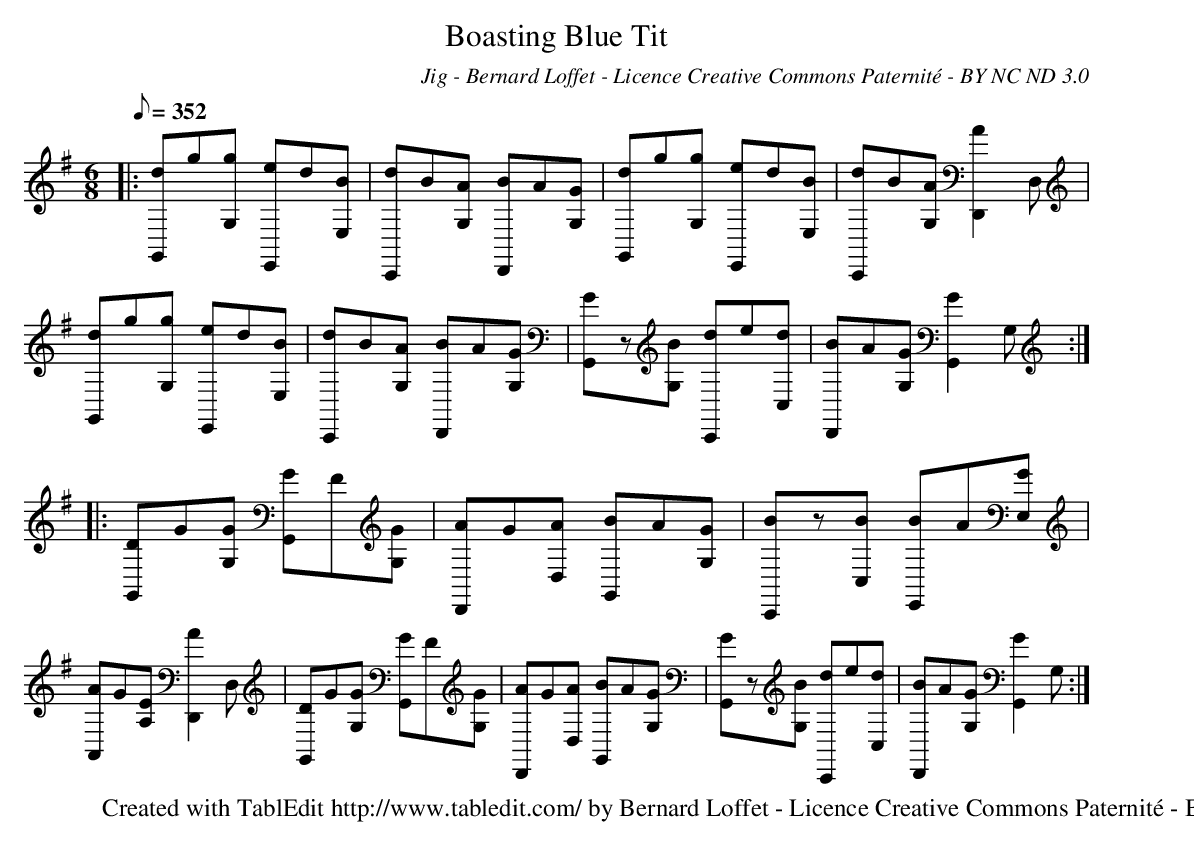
X:1
T:Boasting Blue Tit
C:Jig - Bernard Loffet - Licence Creative Commons Paternité - BY NC ND 3.0
L:1/8
Q:352
M:6/8
K:G
|: [dG,,]g[gG,] [eE,,]d[BE,] | [dC,,]B[AG,] [BD,,]A[GG,] | [dG,,]g[gG,] [eE,,]d[BE,] | [dC,,]B[AG,] [A2D,,2][zD,] | \
 [dG,,]g[gG,] [eE,,]d[BE,] | [dC,,]B[AG,] [BD,,]A[GG,] | [GG,,]z[BG,] [dC,,]e[dC,] | [BD,,]A[GG,] [G2G,,2][zG,] :|: [DG,,]G[GG,] [GG,,]F[GG,] | \
 [AD,,]G[AD,] [BG,,]A[GG,] | [BC,,]z[BC,] [BE,,]A[GE,] | [AA,,]G[EA,] [A2D,,2][zD,] | [DG,,]G[GG,] [GG,,]F[GG,] | \
 [AD,,]G[AD,] [BG,,]A[GG,] | [GG,,]z[BG,] [dC,,]e[dC,] | [BD,,]A[GG,] [G2G,,2][zG,] :| \
W:Created with TablEdit http://www.tabledit.com/ by Bernard Loffet - Licence Creative Commons Paternité - BY NC ND 3.0
